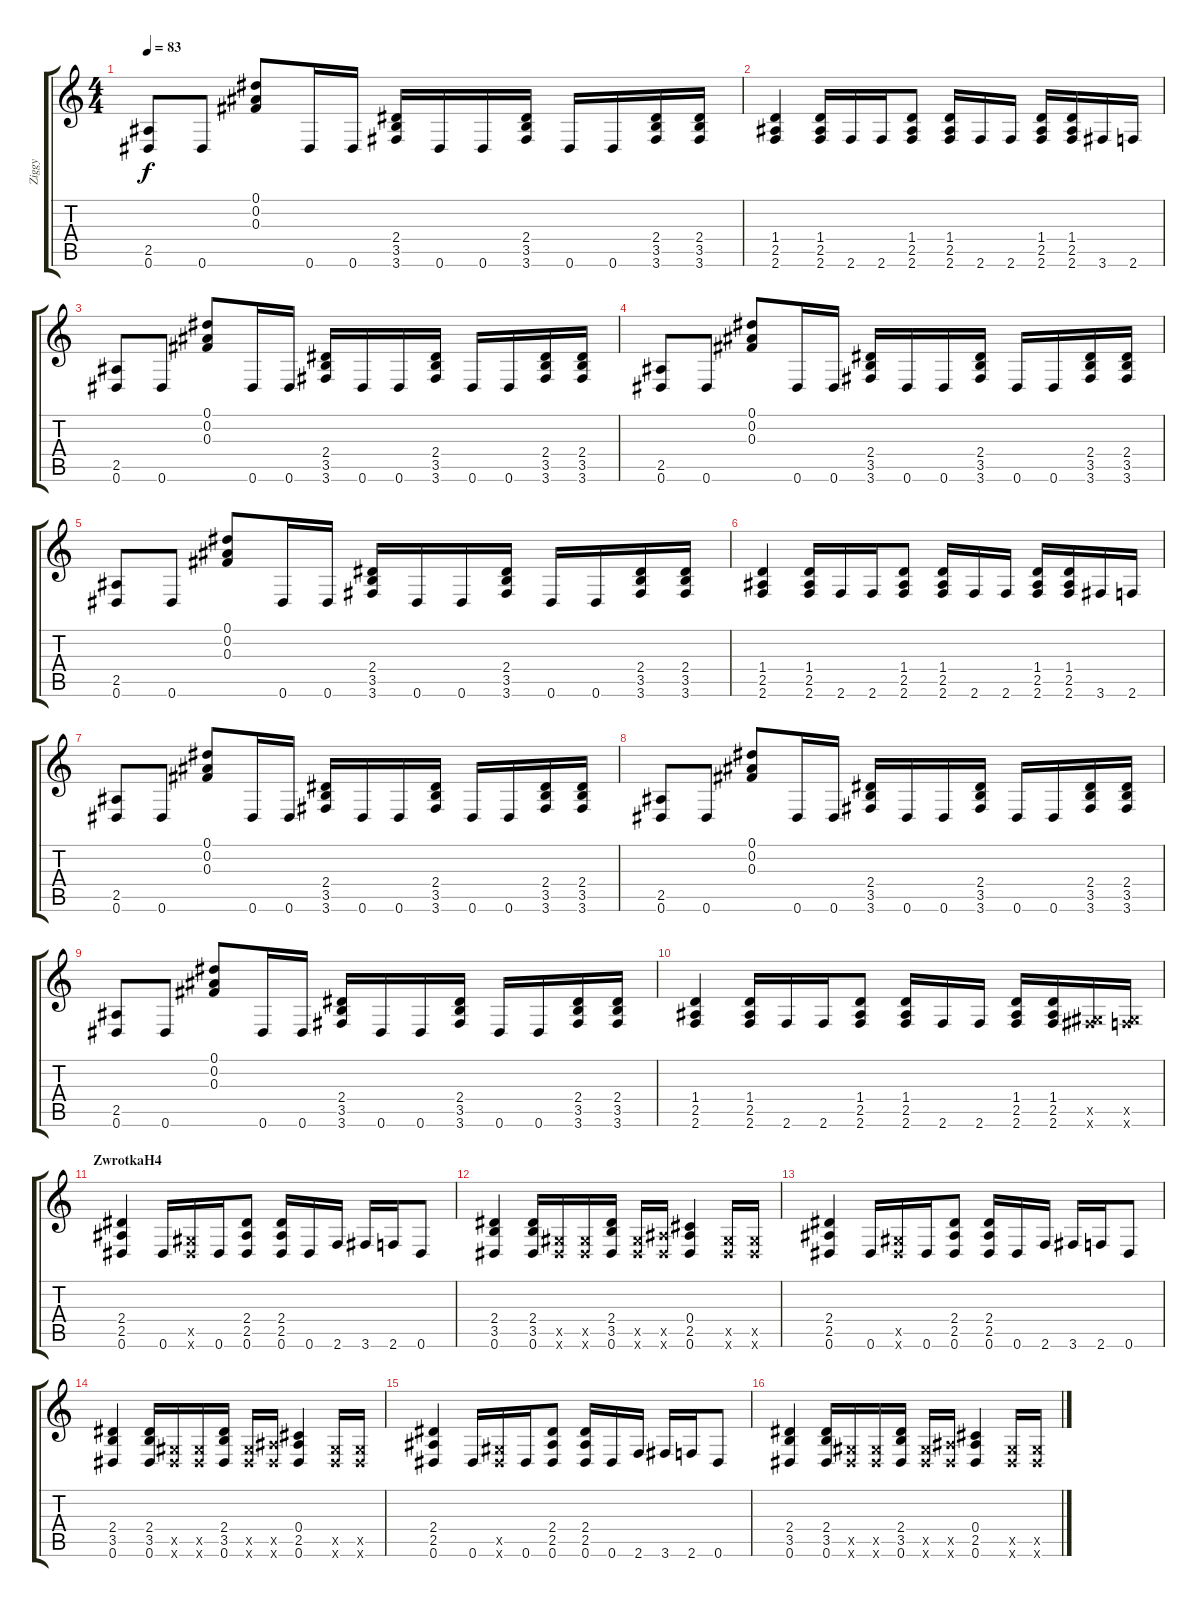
\track ("Ziggy" "Ziggy") {instrument overdrivenguitar}
\staff {score tabs}
\tuning (Eb4 Bb3 Gb3 Db3 Ab2 Eb2) {hide}
\ts (4 4)
\tempo 83
\clef g2
\ks c
(2.5 0.6).8{dy f} 0.6.8 (0.1 0.2 0.3).8 0.6.16 0.6.16 (2.4 3.5 3.6).16 0.6.16 0.6.16 (2.4 3.5 3.6).16 0.6.16 0.6.16 (2.4 3.5 3.6).16 (2.4 3.5 3.6).16 |
(1.4 2.5 2.6).4 (1.4 2.5 2.6).16 2.6.16 2.6.16 (1.4 2.5 2.6).8 (1.4 2.5 2.6).16 2.6.16 2.6.16 (1.4 2.5 2.6).16 (1.4 2.5 2.6).16 3.6.16 2.6.16 |
(2.5 0.6).8 0.6.8 (0.1 0.2 0.3).8 0.6.16 0.6.16 (2.4 3.5 3.6).16 0.6.16 0.6.16 (2.4 3.5 3.6).16 0.6.16 0.6.16 (2.4 3.5 3.6).16 (2.4 3.5 3.6).16 |
(2.5 0.6).8 0.6.8 (0.1 0.2 0.3).8 0.6.16 0.6.16 (2.4 3.5 3.6).16 0.6.16 0.6.16 (2.4 3.5 3.6).16 0.6.16 0.6.16 (2.4 3.5 3.6).16 (2.4 3.5 3.6).16 |
(2.5 0.6).8 0.6.8 (0.1 0.2 0.3).8 0.6.16 0.6.16 (2.4 3.5 3.6).16 0.6.16 0.6.16 (2.4 3.5 3.6).16 0.6.16 0.6.16 (2.4 3.5 3.6).16 (2.4 3.5 3.6).16 |
(1.4 2.5 2.6).4 (1.4 2.5 2.6).16 2.6.16 2.6.16 (1.4 2.5 2.6).8 (1.4 2.5 2.6).16 2.6.16 2.6.16 (1.4 2.5 2.6).16 (1.4 2.5 2.6).16 3.6.16 2.6.16 |
(2.5 0.6).8 0.6.8 (0.1 0.2 0.3).8 0.6.16 0.6.16 (2.4 3.5 3.6).16 0.6.16 0.6.16 (2.4 3.5 3.6).16 0.6.16 0.6.16 (2.4 3.5 3.6).16 (2.4 3.5 3.6).16 |
(2.5 0.6).8 0.6.8 (0.1 0.2 0.3).8 0.6.16 0.6.16 (2.4 3.5 3.6).16 0.6.16 0.6.16 (2.4 3.5 3.6).16 0.6.16 0.6.16 (2.4 3.5 3.6).16 (2.4 3.5 3.6).16 |
(2.5 0.6).8 0.6.8 (0.1 0.2 0.3).8 0.6.16 0.6.16 (2.4 3.5 3.6).16 0.6.16 0.6.16 (2.4 3.5 3.6).16 0.6.16 0.6.16 (2.4 3.5 3.6).16 (2.4 3.5 3.6).16 |
(1.4 2.5 2.6).4 (1.4 2.5 2.6).16 2.6.16 2.6.16 (1.4 2.5 2.6).8 (1.4 2.5 2.6).16 2.6.16 2.6.16 (1.4 2.5 2.6).16 (1.4 2.5 2.6).16 (0.5{x} 3.6{x}).16 (0.5{x} 2.6{x}).16 |
\section ("" "ZwrotkaH4")
(2.4 2.5 0.6).4 0.6.16 (0.5{x} 0.6{x}).16 0.6.16 (2.4 2.5 0.6).8 (2.4 2.5 0.6).16 0.6.16 2.6.16 3.6.16 2.6.16 0.6.8 |
(2.4 3.5 0.6).4 (2.4 3.5 0.6).16 (0.5{x} 0.6{x}).16 (0.5{x} 0.6{x}).16 (2.4 3.5 0.6).16 (0.5{x} 0.6{x}).16 (2.5{x} 0.6{x}).16 (0.4 2.5 0.6).4 (0.5{x} 0.6{x}).16 (0.5{x} 0.6{x}).16 |
(2.4 2.5 0.6).4 0.6.16 (0.5{x} 0.6{x}).16 0.6.16 (2.4 2.5 0.6).8 (2.4 2.5 0.6).16 0.6.16 2.6.16 3.6.16 2.6.16 0.6.8 |
(2.4 3.5 0.6).4 (2.4 3.5 0.6).16 (0.5{x} 0.6{x}).16 (0.5{x} 0.6{x}).16 (2.4 3.5 0.6).16 (0.5{x} 0.6{x}).16 (2.5{x} 0.6{x}).16 (0.4 2.5 0.6).4 (0.5{x} 0.6{x}).16 (0.5{x} 0.6{x}).16 |
(2.4 2.5 0.6).4 0.6.16 (0.5{x} 0.6{x}).16 0.6.16 (2.4 2.5 0.6).8 (2.4 2.5 0.6).16 0.6.16 2.6.16 3.6.16 2.6.16 0.6.8 |
(2.4 3.5 0.6).4 (2.4 3.5 0.6).16 (0.5{x} 0.6{x}).16 (0.5{x} 0.6{x}).16 (2.4 3.5 0.6).16 (0.5{x} 0.6{x}).16 (2.5{x} 0.6{x}).16 (0.4 2.5 0.6).4 (0.5{x} 0.6{x}).16 (0.5{x} 0.6{x}).16
